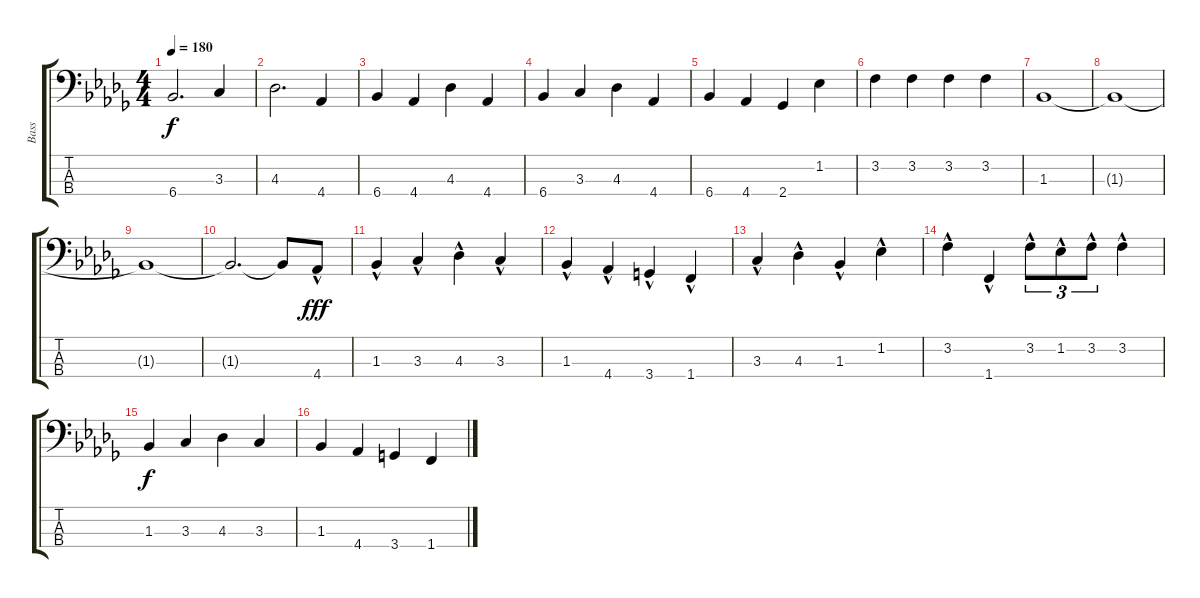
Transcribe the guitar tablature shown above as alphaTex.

\track ("Bass" "Bass") {instrument electricbassfinger}
\staff {score tabs}
\tuning (G2 D2 A1 E1) {hide}
\ts (4 4)
\tempo 180
\clef f4
\ks db
6.4.2{d dy f} 3.3.4 |
4.3.2{d} 4.4.4 |
6.4.4 4.4.4 4.3.4 4.4.4 |
6.4.4 3.3.4 4.3.4 4.4.4 |
6.4.4 4.4.4 2.4.4 1.2.4 |
3.2.4 3.2.4 3.2.4 3.2.4 |
1.3.1 |
1.3{t}.1 |
1.3{t}.1 |
1.3{t}.2{d} 1.3{t}.8 4.4{hac}.8{dy fff} |
1.3{hac}.4 3.3{hac}.4 4.3{hac}.4 3.3{hac}.4 |
1.3{hac}.4 4.4{hac}.4 3.4{hac}.4 1.4{hac}.4 |
3.3{hac}.4 4.3{hac}.4 1.3{hac}.4 1.2{hac}.4 |
3.2{hac}.4 1.4{hac}.4 3.2{hac}.8{tu (3 2)} 1.2{hac}.8{tu (3 2)} 3.2{hac}.8{tu (3 2)} 3.2{hac}.4 |
1.3.4{dy f} 3.3.4 4.3.4 3.3.4 |
1.3.4 4.4.4 3.4.4 1.4.4
